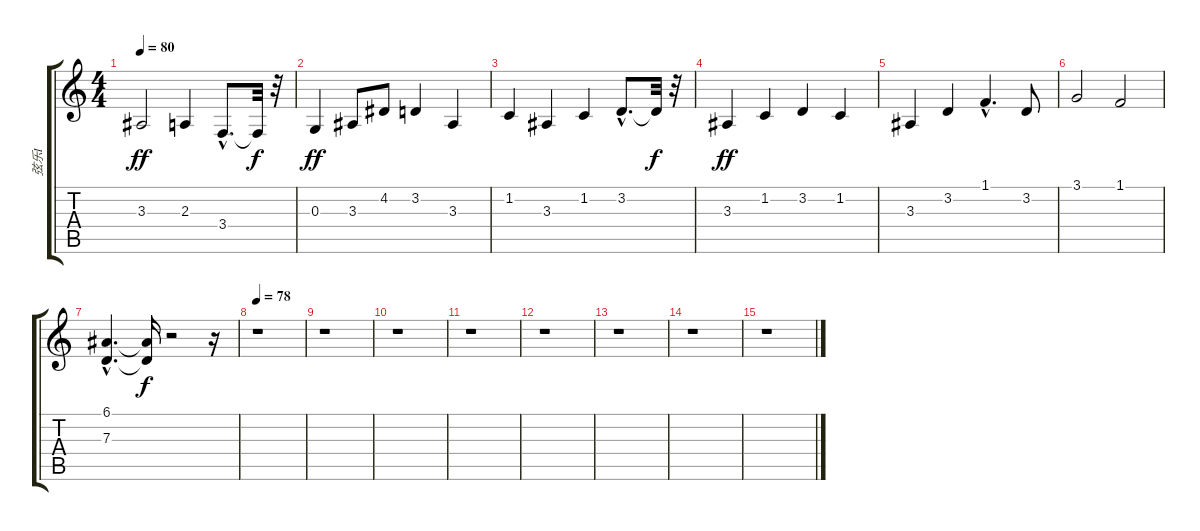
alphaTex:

\track ("弦乐I" "弦乐I") {instrument stringensemble2}
\staff {score tabs}
\tuning (E4 B3 G3 D3 A2 E2) {hide}
\ts (4 4)
\tempo 80
\clef g2
\ks c
3.3.2{dy ff} 2.3.4 3.4{hac}.8{d} 3.4{t}.32{dy f} r.32 |
0.3.4{dy ff} 3.3.8 4.2.8 3.2.4 3.3.4 |
1.2.4 3.3.4 1.2.4 3.2{hac}.8{d} 3.2{t}.32{dy f} r.32 |
3.3.4{dy ff} 1.2.4 3.2.4 1.2.4 |
3.3.4 3.2.4 1.1{hac}.4{d} 3.2.8 |
3.1.2 1.1.2 |
(6.1{hac} 7.3{hac}).4{d} (6.1{t} 7.3{t}).16{dy f} r.2 r.16 |
\tempo 78
r.1 |
r.1 |
r.1 |
r.1 |
r.1 |
r.1 |
r.1 |
r.1
